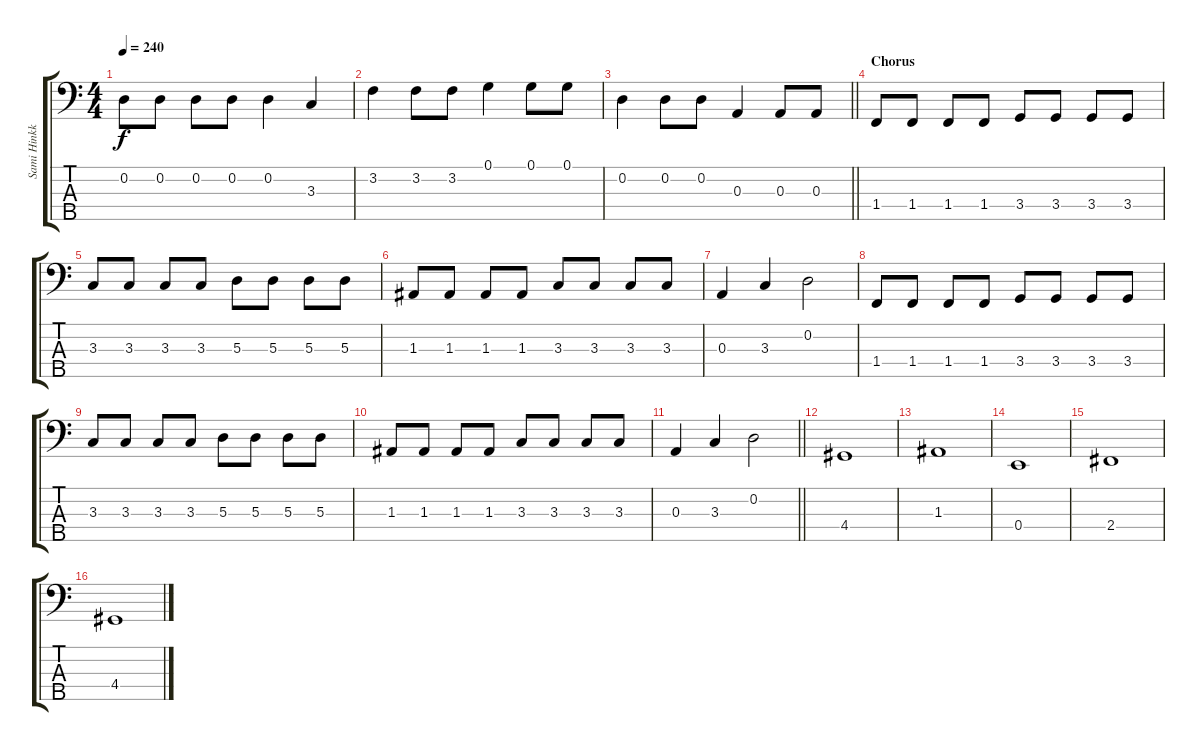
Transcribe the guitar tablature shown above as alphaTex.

\track ("Sami Hinkka" "Sami Hinkk") {instrument electricbassfinger}
\staff {score tabs}
\tuning (G2 D2 A1 E1 B0) {hide}
\ts (4 4)
\tempo 240
\clef f4
\ks c
0.2.8{dy f} 0.2.8 0.2.8 0.2.8 0.2.4 3.3.4 |
3.2.4 3.2.8 3.2.8 0.1.4 0.1.8 0.1.8 |
\barLineRight lightlight
0.2.4 0.2.8 0.2.8 0.3.4 0.3.8 0.3.8 |
\section ("" "Chorus")
1.4.8 1.4.8 1.4.8 1.4.8 3.4.8 3.4.8 3.4.8 3.4.8 |
3.3.8 3.3.8 3.3.8 3.3.8 5.3.8 5.3.8 5.3.8 5.3.8 |
1.3.8 1.3.8 1.3.8 1.3.8 3.3.8 3.3.8 3.3.8 3.3.8 |
0.3.4 3.3.4 0.2.2 |
1.4.8 1.4.8 1.4.8 1.4.8 3.4.8 3.4.8 3.4.8 3.4.8 |
3.3.8 3.3.8 3.3.8 3.3.8 5.3.8 5.3.8 5.3.8 5.3.8 |
1.3.8 1.3.8 1.3.8 1.3.8 3.3.8 3.3.8 3.3.8 3.3.8 |
\barLineRight lightlight
0.3.4 3.3.4 0.2.2 |
4.4.1 |
1.3.1 |
0.4.1 |
2.4.1 |
4.4.1
